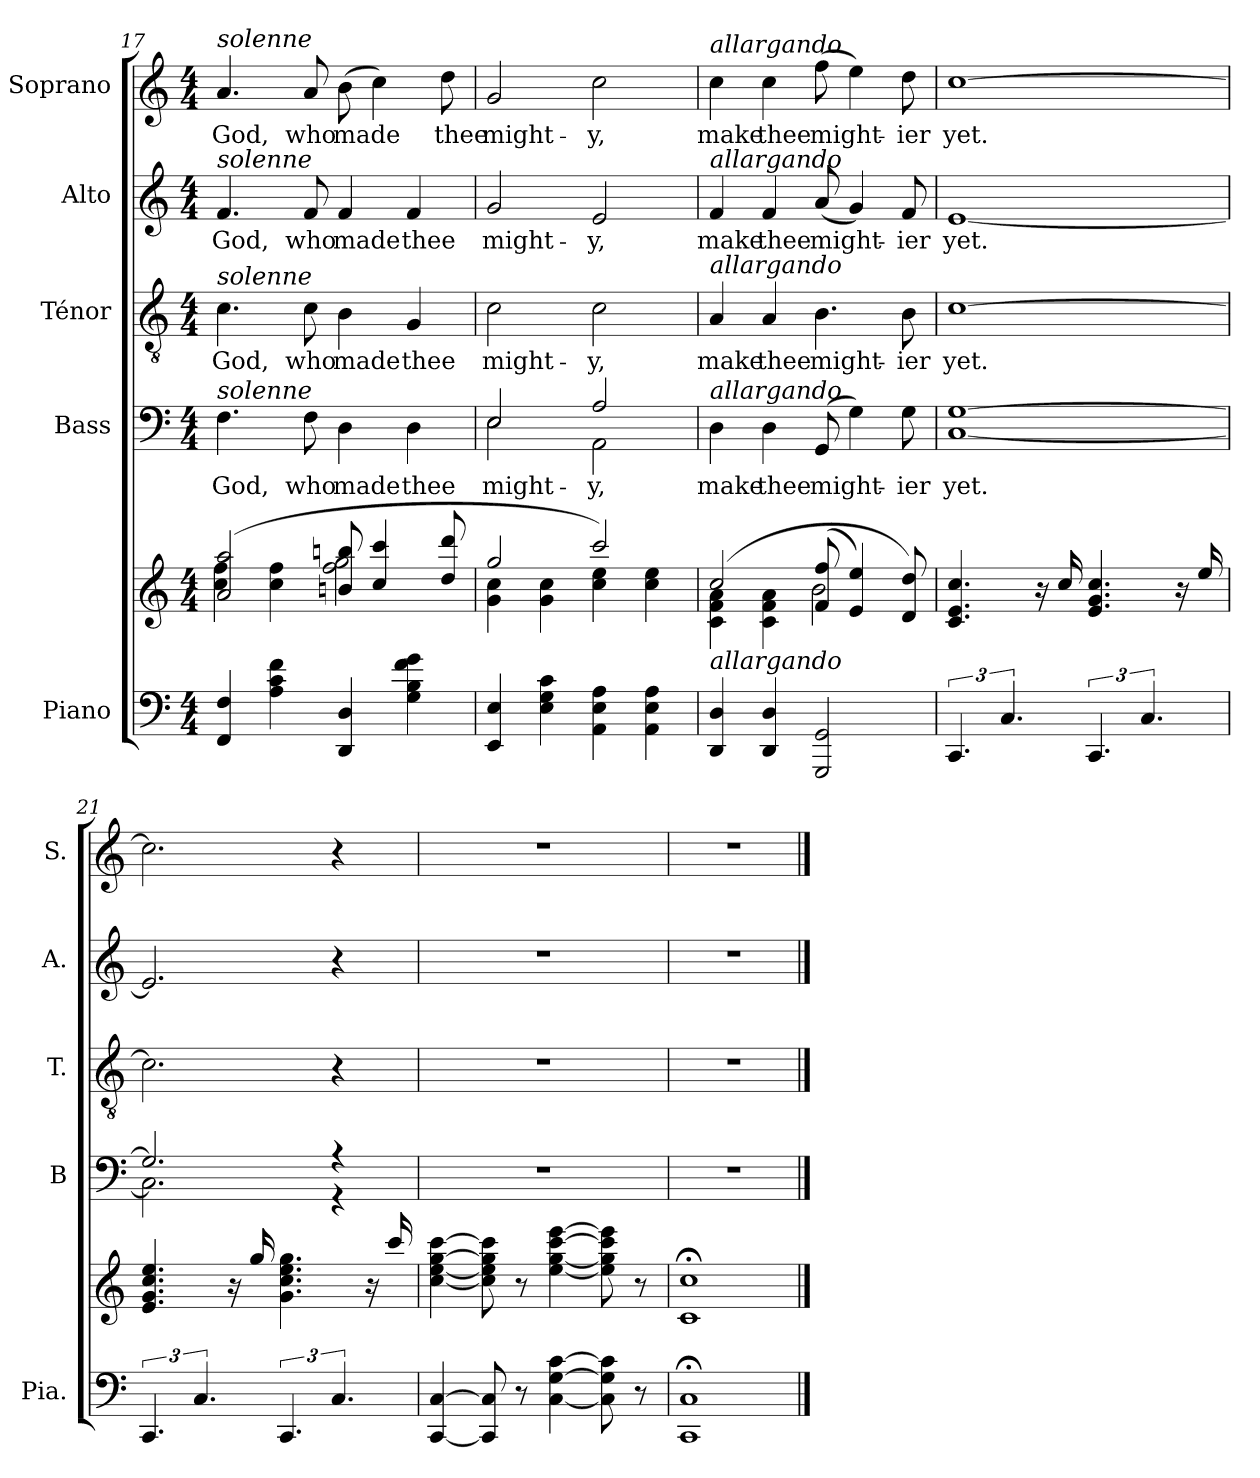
**kern	**kern	**kern	**text	**kern	**text	**kern	**text	**kern	**text
*part5	*part5	*part4	*part4	*part3	*part3	*part2	*part2	*part1	*part1
*staff6	*staff5	*staff4	*staff4	*staff3	*staff3	*staff2	*staff2	*staff1	*staff1
*I"Piano	*	*I"Bass	*	*I"Ténor	*	*I"Alto	*	*I"Soprano	*
*I'Pia.	*	*I'B	*	*I'T.	*	*I'A.	*	*I'S.	*
*clefF4	*clefG2	*clefF4	*	*clefGv2	*	*clefG2	*	*clefG2	*
*k[]	*k[]	*k[]	*	*k[]	*	*k[]	*	*k[]	*
*M4/4	*M4/4	*M4/4	*	*M4/4	*	*M4/4	*	*M4/4	*
=17	=17	=17	=17	=17	=17	=17	=17	=17	=17
*	*^	*	*	*	*	*	*	*	*
!	!	!	!	!	!	!	!	!	!LO:TX:a:i:t=solenne	!
!	!	!	!	!	!	!	!LO:TX:a:i:t=solenne	!	!	!
!	!	!	!	!	!LO:TX:a:i:t=solenne	!	!	!	!	!
!	!	!	!LO:TX:a:i:t=solenne	!	!	!	!	!	!	!
4FF/ 4F/	(2a/ 2aa/	4cc\ 4ff\	4.F\	God,	4.c\	God,	4.f/	God,	4.a/	God,
4A\ 4c\ 4f\	.	4cc\ 4ff\	.	.	.	.	.	.	.	.
.	.	.	8F\	who	8c\	who	8f/	who	8a/	who
4DD/ 4D/	8bn/ 8bbn/	2ff\ 2gg\	4D\	made	4B\	made	4f/	made	(8b\	made
.	4cc/ 4ccc/	.	.	.	.	.	.	.	4cc\)	.
4G\ 4B\ 4f\ 4g\	.	.	4D\	thee	4G/	thee	4f/	thee	.	.
.	8dd/ 8ddd/	.	.	.	.	.	.	.	8dd\	thee
=18	=18	=18	=18	=18	=18	=18	=18	=18	=18	=18
*	*	*	*^	*	*	*	*	*	*	*
4EE/ 4E/	2gg/	4g\ 4cc\	2E/	2E\	might-	2c\	might-	2g/	might-	2g/	might-
4E\ 4G\ 4c\	.	4g\ 4cc\	.	.	.	.	.	.	.	.	.
4AA\ 4E\ 4A\	2ccc/)	4cc\ 4ee\	2A/	2AA\	-y,	2c\	-y,	2e/	-y,	2cc\	-y,
4AA\ 4E\ 4A\	.	4cc\ 4ee\	.	.	.	.	.	.	.	.	.
*	*	*	*v	*v	*	*	*	*	*	*	*
=19	=19	=19	=19	=19	=19	=19	=19	=19	=19	=19
!	!	!	!	!	!	!	!	!	!LO:TX:a:i:t=allargando	!
!	!	!	!	!	!	!	!LO:TX:a:i:t=allargando	!	!	!
!	!	!	!	!	!LO:TX:a:i:t=allargando	!	!	!	!	!
!	!	!	!LO:TX:a:i:t=allargando	!	!	!	!	!	!	!
!LO:TX:a:i:t=allargando	!	!	!	!	!	!	!	!	!	!
4DD/ 4D/	(2cc/	4c\ 4f\ 4a\	4D\	make	4A/	make	4f/	make	4cc\	make
4DD/ 4D/	.	4c\ 4f\ 4a\	4D\	thee	4A/	thee	4f/	thee	4cc\	thee
2GGG/ 2GG/	(8f/ 8ff/	2b\	(8GG/	might-	4.B\	might-	(8a/	might-	(8ff\	might-
.	4e/ 4ee/)	.	4G\)	.	.	.	4g/)	.	4ee\)	.
.	8d/ 8dd/)	.	8G\	-ier	8B\	-ier	8f/	-ier	8dd\	-ier
*	*v	*v	*	*	*	*	*	*	*	*
!!LO:LB:g=z
=20	=20	=20	=20	=20	=20	=20	=20	=20	=20
*	*	*^	*	*	*	*	*	*	*
6.CC/	4.c/ 4.e/ 4.cc/	[1G	[1C	yet.	[1c	yet.	[1e	yet.	[1cc	yet.
6.C/	.	.	.	.	.	.	.	.	.	.
.	16r	.	.	.	.	.	.	.	.	.
.	16cc/	.	.	.	.	.	.	.	.	.
6.CC/	4.e/ 4.g/ 4.cc/	.	.	.	.	.	.	.	.	.
6.C/	.	.	.	.	.	.	.	.	.	.
.	16r	.	.	.	.	.	.	.	.	.
.	16ee/	.	.	.	.	.	.	.	.	.
=21	=21	=21	=21	=21	=21	=21	=21	=21	=21	=21
6.CC/	4.e/ 4.g/ 4.cc/ 4.ee/	2.G/]	2.C\]	.	2.c\]	.	2.e/]	.	2.cc\]	.
6.C/	.	.	.	.	.	.	.	.	.	.
.	16r	.	.	.	.	.	.	.	.	.
.	16gg/	.	.	.	.	.	.	.	.	.
6.CC/	4.g\ 4.cc\ 4.ee\ 4.gg\	.	.	.	.	.	.	.	.	.
6.C/	.	4r	4r	.	4r	.	4r	.	4r	.
.	16r	.	.	.	.	.	.	.	.	.
.	16ccc/	.	.	.	.	.	.	.	.	.
*	*	*v	*v	*	*	*	*	*	*	*
=22	=22	=22	=22	=22	=22	=22	=22	=22	=22
[4CC/ [4C/	[4cc\ [4ee\ [4gg\ [4ccc\	1r	.	1r	.	1r	.	1r	.
8CC/] 8C/]	8cc\] 8ee\] 8gg\] 8ccc\]	.	.	.	.	.	.	.	.
8r	8r	.	.	.	.	.	.	.	.
[4C\ [4G\ [4c\	[4ee\ [4gg\ [4ccc\ [4eee\	.	.	.	.	.	.	.	.
8C\] 8G\] 8c\]	8ee\] 8gg\] 8ccc\] 8eee\]	.	.	.	.	.	.	.	.
8r	8r	.	.	.	.	.	.	.	.
=23	=23	=23	=23	=23	=23	=23	=23	=23	=23
1CC;< 1C;<	1c;< 1cc;<	1r	.	1r	.	1r	.	1r	.
==	==	==	==	==	==	==	==	==	==
*-	*-	*-	*-	*-	*-	*-	*-	*-	*-
